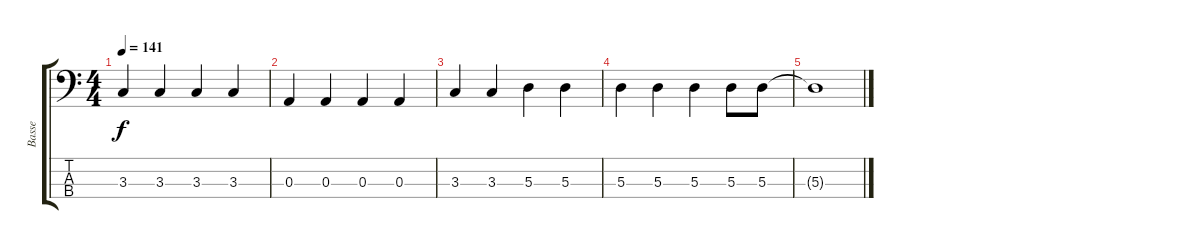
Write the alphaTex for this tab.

\track ("Basse" "Basse") {instrument acousticguitarnylon}
\staff {score tabs}
\tuning (G2 D2 A1 E1) {hide}
\ts (4 4)
\tempo 141
\clef f4
\ks c
3.3.4{dy f} 3.3.4 3.3.4 3.3.4 |
0.3.4 0.3.4 0.3.4 0.3.4 |
3.3.4 3.3.4 5.3.4 5.3.4 |
5.3.4 5.3.4 5.3.4 5.3.8 5.3.8 |
5.3{t}.1
